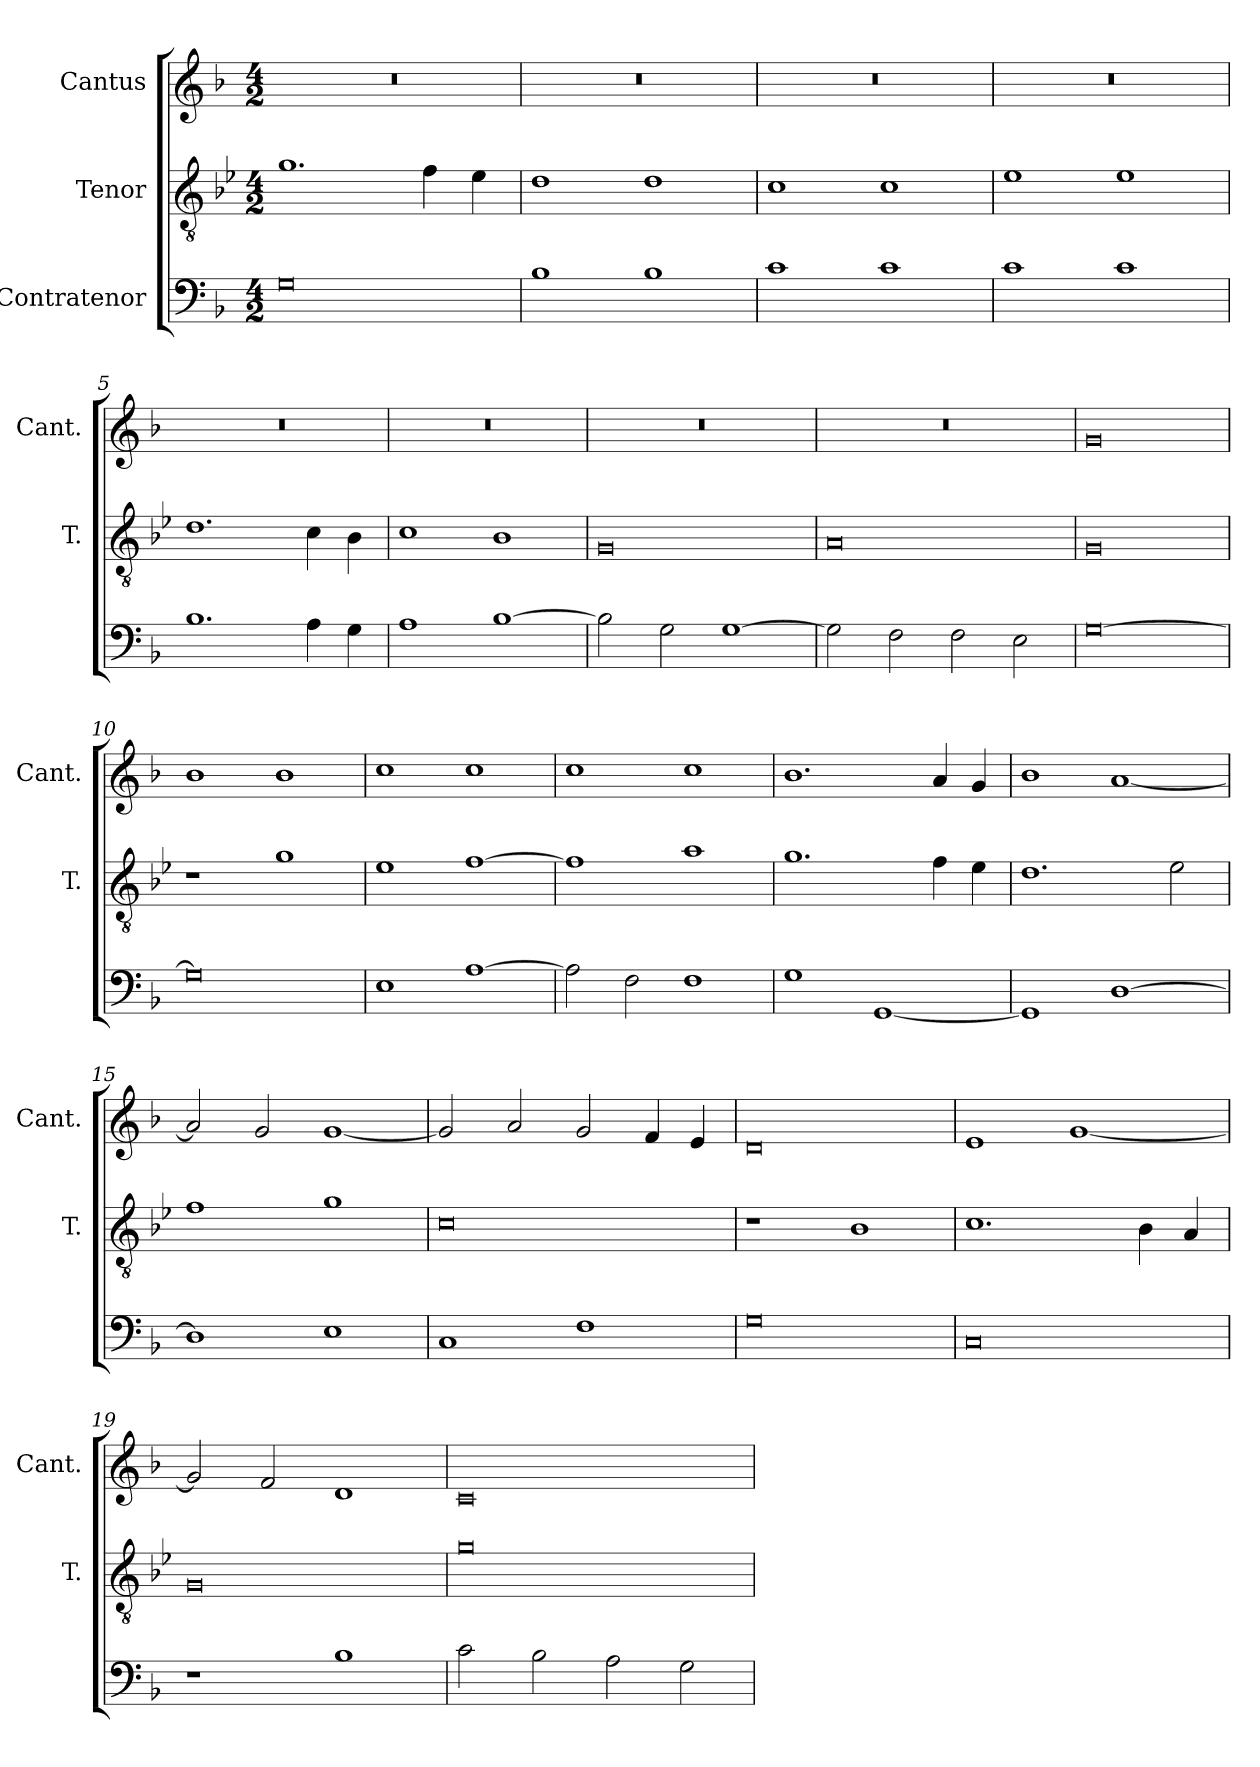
**kern	**kern	**kern
*part3	*part2	*part1
*staff3	*staff2	*staff1
*I"Contratenor	*I"Tenor	*I"Cantus
*	*I'T.	*I'Cant.
*clefF4	*clefGv2	*clefG2
*	*ITrd7c12	*
*k[b-]	*k[b-e-]	*k[b-]
*F:	*B-:	*F:
*M4/2	*M4/2	*M4/2
=1	=1	=1
0G\	1.G\	0r
.	4F\	.
.	4E-\	.
=2	=2	=2
1B-\	1D\	0r
1B-\	1D\	.
=3	=3	=3
1c\	1C\	0r
1c\	1C\	.
=4	=4	=4
1c\	1E-\	0r
1c\	1E-\	.
=5	=5	=5
1.B-\	1.D\	0r
4A\	4C\	.
4G\	4BB-\	.
=6	=6	=6
1A\	1C\	0r
[1B-\	1BB-\	.
=7	=7	=7
2B-\]	0GG/	0r
2G\	.	.
[1G\	.	.
=8	=8	=8
2G\]	0AA/	0r
2F\	.	.
2F\	.	.
2E\	.	.
=9	=9	=9
[0G\	0GG/	0g/
=10	=10	=10
0G\]	1r	1b-\
.	1G\	1b-\
=11	=11	=11
1E\	1E-\	1cc\
[1A\	[1F\	1cc\
=12	=12	=12
2A\]	1F\]	1cc\
2F\	.	.
1F\	1A\	1cc\
=13	=13	=13
1G\	1.G\	1.b-\
[1GG/	.	.
.	4F\	4a/
.	4E-\	4g/
=14	=14	=14
1GG/]	1.D\	1b-\
[1D\	.	[1a/
.	2E-\	.
=15	=15	=15
1D\]	1F\	2a/]
.	.	2g/
1E\	1G\	[1g/
=16	=16	=16
1C/	0C\	2g/]
.	.	2a/
1F\	.	2g/
.	.	4f/
.	.	4e/
=17	=17	=17
0G\	1r	0d/
.	1BB-\	.
=18	=18	=18
0C/	1.C\	1e/
.	.	[1g/
.	4BB-\	.
.	4AA/	.
=19	=19	=19
1r	0GG/	2g/]
.	.	2f/
1B-\	.	1d/
=20	=20	=20
2c\	0G\	0c/
2B-\	.	.
2A\	.	.
2G\	.	.
=	=	=
*-	*-	*-
